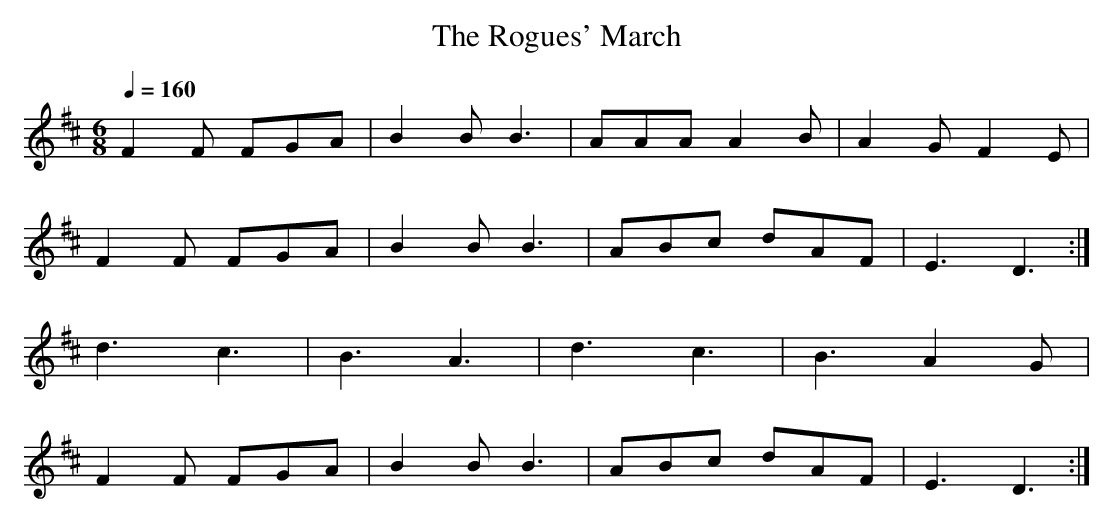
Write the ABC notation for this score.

X:1
T:Rogues' March, The
M:6/8
L:1/4
Q:1/4=160
K:Dmaj
F F/2 F/2G/2A/2 | B B<B | A/2A/2A/2 A B/2 | A G/2 F E/2 |
F F/2 F/2G/2A/2 | B B<B | A/2B/2c/2 d/2A/2F/2 | E3/2 D3/2 :|
d3/2 c3/2 | B3/2 A3/2 |\
d3/2 c3/2 | B3/2 A G/2 |
F F/2 F/2G/2A/2 | B B<B | A/2B/2c/2 d/2A/2F/2 | E3/2 D3/2 :|
